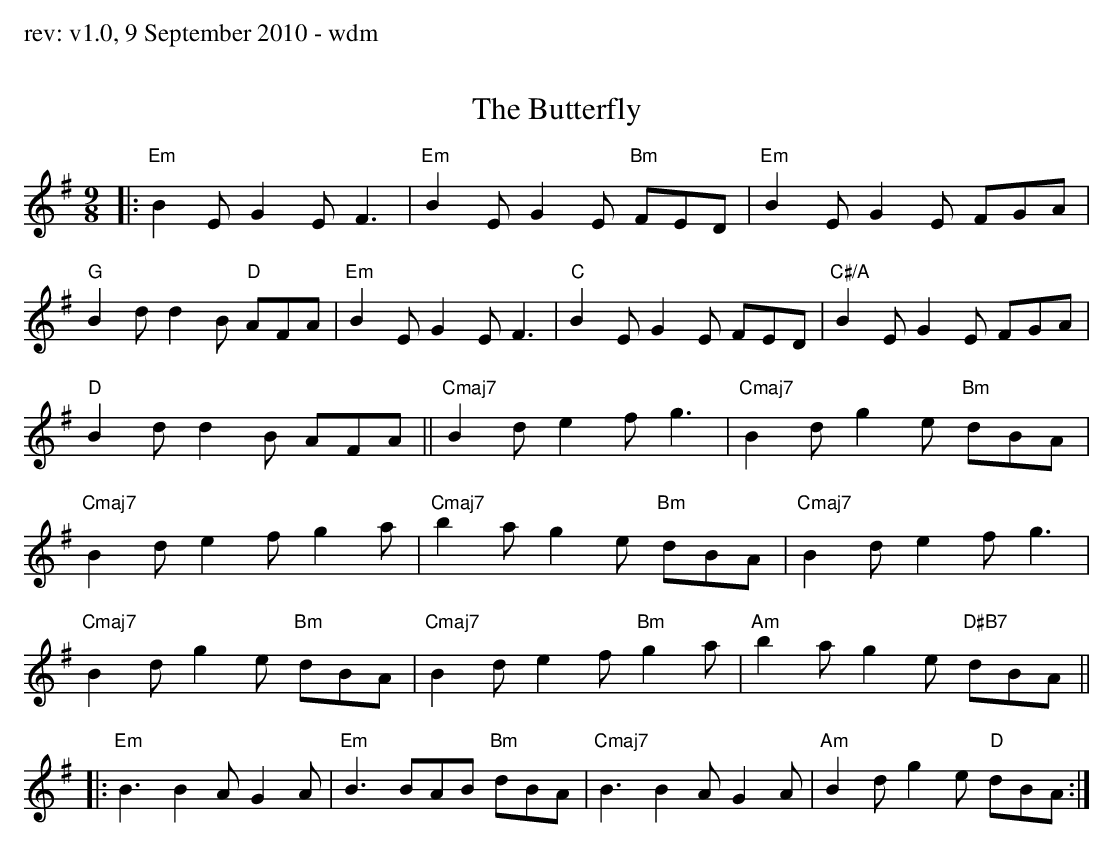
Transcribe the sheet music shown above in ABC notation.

X:1
T:Butterfly, The
L:1/8
M:9/8
K:Emin
|: "Em"B2E G2E F3 | "Em"B2E G2E "Bm"FED | "Em"B2E G2E FGA |
"G"B2d d2B "D"AFA | "Em"B2E G2E F3 | "C"B2E G2E FED | "C#/A"B2E G2E FGA |
"D"B2d d2B AFA || "Cmaj7"B2d e2f g3|"Cmaj7"B2d g2e "Bm"dBA |
"Cmaj7"B2d e2f g2a | "Cmaj7"b2a g2e "Bm"dBA  | "Cmaj7"B2d e2f g3 |
"Cmaj7"B2d g2e "Bm"dBA | "Cmaj7"B2d e2f "Bm"g2a | "Am"b2a g2e "D#B7"dBA ||
|: "Em"B3 B2A G2A | "Em"B3 BAB "Bm"dBA | "Cmaj7"B3 B2A G2A | "Am"B2d g2e "D"dBA :|
